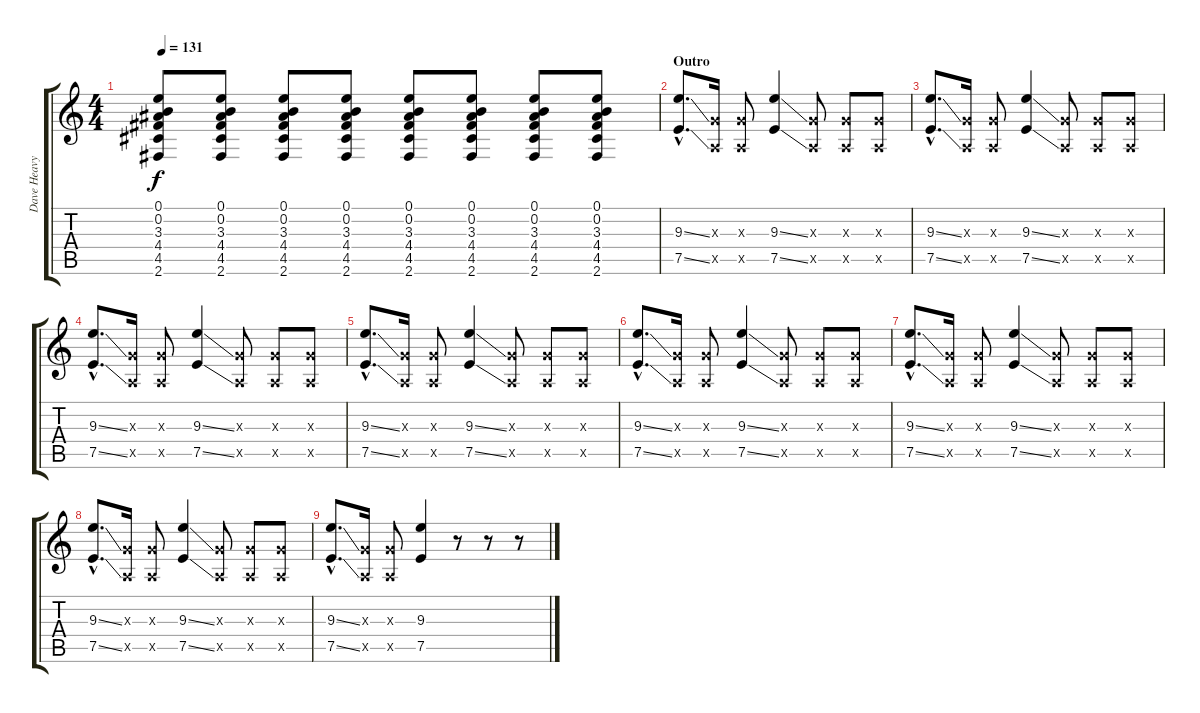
\track ("Dave Heavy" "Dave Heavy") {instrument distortionguitar}
\staff {score tabs}
\tuning (E4 B3 G3 D3 A2 E2) {hide}
\ts (4 4)
\tempo 131
\clef g2
\ks c
(0.1 0.2 3.3 4.4 4.5 2.6).8{dy f} (0.1 0.2 3.3 4.4 4.5 2.6).8 (0.1 0.2 3.3 4.4 4.5 2.6).8 (0.1 0.2 3.3 4.4 4.5 2.6).8 (0.1 0.2 3.3 4.4 4.5 2.6).8 (0.1 0.2 3.3 4.4 4.5 2.6).8 (0.1 0.2 3.3 4.4 4.5 2.6).8 (0.1 0.2 3.3 4.4 4.5 2.6).8 |
\section ("" "Outro")
(9.3{ss hac} 7.5{ss hac}).8{d} (0.3{x} 0.5{x}).16 (0.3{x} 0.5{x}).8 (9.3{ss} 7.5{ss}).4 (0.3{x} 0.5{x}).8 (0.3{x} 0.5{x}).8 (0.3{x} 0.5{x}).8 |
(9.3{ss hac} 7.5{ss hac}).8{d} (0.3{x} 0.5{x}).16 (0.3{x} 0.5{x}).8 (9.3{ss} 7.5{ss}).4 (0.3{x} 0.5{x}).8 (0.3{x} 0.5{x}).8 (0.3{x} 0.5{x}).8 |
(9.3{ss hac} 7.5{ss hac}).8{d} (0.3{x} 0.5{x}).16 (0.3{x} 0.5{x}).8 (9.3{ss} 7.5{ss}).4 (0.3{x} 0.5{x}).8 (0.3{x} 0.5{x}).8 (0.3{x} 0.5{x}).8 |
(9.3{ss hac} 7.5{ss hac}).8{d} (0.3{x} 0.5{x}).16 (0.3{x} 0.5{x}).8 (9.3{ss} 7.5{ss}).4 (0.3{x} 0.5{x}).8 (0.3{x} 0.5{x}).8 (0.3{x} 0.5{x}).8 |
(9.3{ss hac} 7.5{ss hac}).8{d} (0.3{x} 0.5{x}).16 (0.3{x} 0.5{x}).8 (9.3{ss} 7.5{ss}).4 (0.3{x} 0.5{x}).8 (0.3{x} 0.5{x}).8 (0.3{x} 0.5{x}).8 |
(9.3{ss hac} 7.5{ss hac}).8{d} (0.3{x} 0.5{x}).16 (0.3{x} 0.5{x}).8 (9.3{ss} 7.5{ss}).4 (0.3{x} 0.5{x}).8 (0.3{x} 0.5{x}).8 (0.3{x} 0.5{x}).8 |
(9.3{ss hac} 7.5{ss hac}).8{d} (0.3{x} 0.5{x}).16 (0.3{x} 0.5{x}).8 (9.3{ss} 7.5{ss}).4 (0.3{x} 0.5{x}).8 (0.3{x} 0.5{x}).8 (0.3{x} 0.5{x}).8 |
(9.3{ss hac} 7.5{ss hac}).8{d} (0.3{x} 0.5{x}).16 (0.3{x} 0.5{x}).8 (9.3 7.5).4 r.8 r.8 r.8
